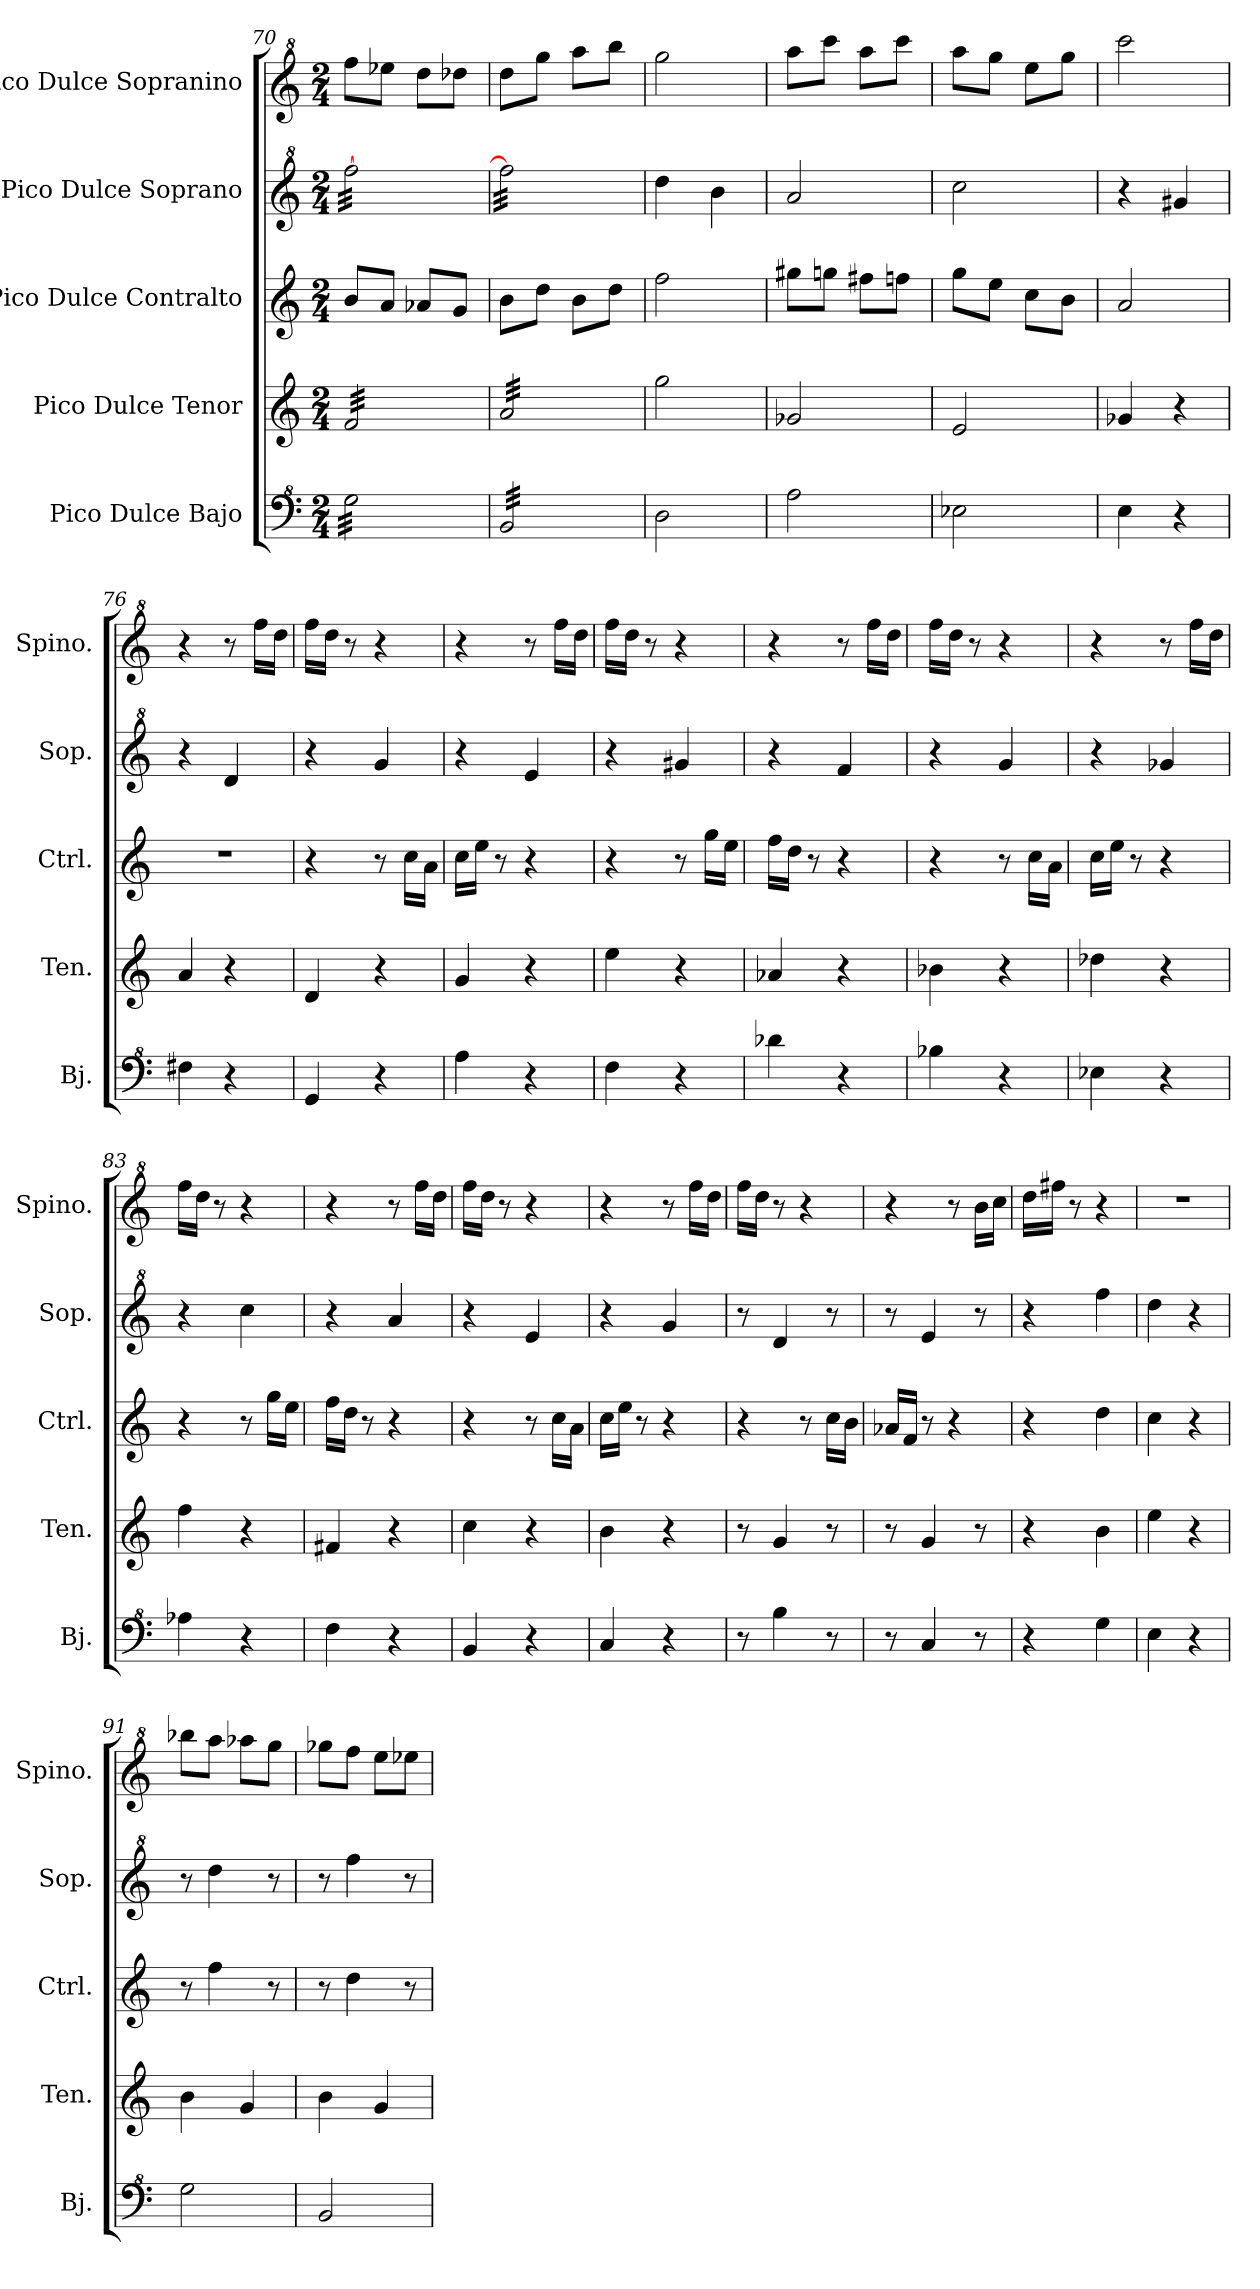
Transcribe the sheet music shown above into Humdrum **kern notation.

**kern	**kern	**kern	**kern	**kern
*part5	*part4	*part3	*part2	*part1
*staff5	*staff4	*staff3	*staff2	*staff1
*I"Pico Dulce Bajo	*I"Pico Dulce Tenor	*I"Pico Dulce Contralto	*I"Pico Dulce Soprano	*I"Pico Dulce Sopranino
*I'Bj.	*I'Ten.	*I'Ctrl.	*I'Sop.	*I'Spino.
*clefF^4	*clefG2	*clefG2	*clefG^2	*clefG^2
*k[]	*k[]	*k[]	*k[]	*k[]
*M2/4	*M2/4	*M2/4	*M2/4	*M2/4
=70	=70	=70	=70	=70
*tremolo	*	*	*	*
*	*tremolo	*	*	*
*	*	*	*tremolo	*
32g\LLL	32f/LLL	8b/L	[32fff\LLL	8fff\L
32g\	32f/	.	32fff\	.
32g\	32f/	.	32fff\	.
32g\	32f/	.	32fff\	.
32g\	32f/	8a/J	32fff\	8eee-X\J
32g\	32f/	.	32fff\	.
32g\	32f/	.	32fff\	.
32g\	32f/	.	32fff\	.
32g\	32f/	8a-X/L	32fff\	8ddd\L
32g\	32f/	.	32fff\	.
32g\	32f/	.	32fff\	.
32g\	32f/	.	32fff\	.
32g\	32f/	8g/J	32fff\	8ddd-X\J
32g\	32f/	.	32fff\	.
32g\	32f/	.	32fff\	.
32g\JJJ	32f/JJJ	.	32fff\JJJ	.
!!LO:LB:g=z
=71	=71	=71	=71	=71
32B/LLL	32a/LLL	8b\L	32fff\]LLL	8ddd\L
32B/	32a/	.	32fff\	.
32B/	32a/	.	32fff\	.
32B/	32a/	.	32fff\	.
32B/	32a/	8dd\J	32fff\	8ggg\J
32B/	32a/	.	32fff\	.
32B/	32a/	.	32fff\	.
32B/	32a/	.	32fff\	.
32B/	32a/	8b\L	32fff\	8aaa\L
32B/	32a/	.	32fff\	.
32B/	32a/	.	32fff\	.
32B/	32a/	.	32fff\	.
32B/	32a/	8dd\J	32fff\	8bbb\J
32B/	32a/	.	32fff\	.
32B/	32a/	.	32fff\	.
32B/JJJ	32a/JJJ	.	32fff\JJJ	.
*	*	*	*Xtremolo	*
*	*Xtremolo	*	*	*
*Xtremolo	*	*	*	*
=72	=72	=72	=72	=72
2d\	2gg\	2ff\	4ddd\	2ggg\
.	.	.	4bb\	.
=73	=73	=73	=73	=73
2a\	2g-X/	8gg#X\L	2aa/	8aaa\L
.	.	8ggn\J	.	8cccc\J
.	.	8ff#X\L	.	8aaa\L
.	.	8ffn\J	.	8cccc\J
=74	=74	=74	=74	=74
2e-X\	2e/	8gg\L	2ccc\	8aaa\L
.	.	8ee\J	.	8ggg\J
.	.	8cc\L	.	8eee\L
.	.	8b\J	.	8ggg\J
=75	=75	=75	=75	=75
4e\	4g-X/	2a/	4r	2cccc\
4r	4r	.	4gg#X/	.
=76	=76	=76	=76	=76
4f#X\	4a/	2r	4r	4r
4r	4r	.	4dd/	8r
.	.	.	.	16fff\LL
.	.	.	.	16ddd\JJ
=77	=77	=77	=77	=77
4G/	4d/	4r	4r	16fff\LL
.	.	.	.	16ddd\JJ
.	.	.	.	8r
4r	4r	8r	4gg/	4r
.	.	16cc\LL	.	.
.	.	16a\JJ	.	.
=78	=78	=78	=78	=78
4a\	4g/	16cc\LL	4r	4r
.	.	16ee\JJ	.	.
.	.	8r	.	.
4r	4r	4r	4ee/	8r
.	.	.	.	16fff\LL
.	.	.	.	16ddd\JJ
=79	=79	=79	=79	=79
4f\	4ee\	4r	4r	16fff\LL
.	.	.	.	16ddd\JJ
.	.	.	.	8r
4r	4r	8r	4gg#X/	4r
.	.	16gg\LL	.	.
.	.	16ee\JJ	.	.
!!LO:PB:g=z
=80	=80	=80	=80	=80
4dd-X\	4a-X/	16ff\LL	4r	4r
.	.	16dd\JJ	.	.
.	.	8r	.	.
4r	4r	4r	4ff/	8r
.	.	.	.	16fff\LL
.	.	.	.	16ddd\JJ
=81	=81	=81	=81	=81
4b-X\	4b-X\	4r	4r	16fff\LL
.	.	.	.	16ddd\JJ
.	.	.	.	8r
4r	4r	8r	4gg/	4r
.	.	16cc\LL	.	.
.	.	16a\JJ	.	.
=82	=82	=82	=82	=82
4e-X\	4dd-X\	16cc\LL	4r	4r
.	.	16ee\JJ	.	.
.	.	8r	.	.
4r	4r	4r	4gg-X/	8r
.	.	.	.	16fff\LL
.	.	.	.	16ddd\JJ
=83	=83	=83	=83	=83
4a-X\	4ff\	4r	4r	16fff\LL
.	.	.	.	16ddd\JJ
.	.	.	.	8r
4r	4r	8r	4ccc\	4r
.	.	16gg\LL	.	.
.	.	16ee\JJ	.	.
=84	=84	=84	=84	=84
4f\	4f#X/	16ff\LL	4r	4r
.	.	16dd\JJ	.	.
.	.	8r	.	.
4r	4r	4r	4aa/	8r
.	.	.	.	16fff\LL
.	.	.	.	16ddd\JJ
=85	=85	=85	=85	=85
4B/	4cc\	4r	4r	16fff\LL
.	.	.	.	16ddd\JJ
.	.	.	.	8r
4r	4r	8r	4ee/	4r
.	.	16cc\LL	.	.
.	.	16a\JJ	.	.
=86	=86	=86	=86	=86
4c/	4b\	16cc\LL	4r	4r
.	.	16ee\JJ	.	.
.	.	8r	.	.
4r	4r	4r	4gg/	8r
.	.	.	.	16fff\LL
.	.	.	.	16ddd\JJ
!!LO:LB:g=z
=87	=87	=87	=87	=87
8r	8r	4r	8r	16fff\LL
.	.	.	.	16ddd\JJ
4b\	4g/	.	4dd/	8r
.	.	8r	.	4r
8r	8r	16cc\LL	8r	.
.	.	16b\JJ	.	.
=88	=88	=88	=88	=88
8r	8r	16a-X/LL	8r	4r
.	.	16f/JJ	.	.
4c/	4g/	8r	4ee/	.
.	.	4r	.	8r
8r	8r	.	8r	16bb\LL
.	.	.	.	16ccc\JJ
=89	=89	=89	=89	=89
4r	4r	4r	4r	16ddd\LL
.	.	.	.	16fff#X\JJ
.	.	.	.	8r
4g\	4b\	4dd\	4fff\	4r
=90	=90	=90	=90	=90
4e\	4ee\	4cc\	4ddd\	2r
4r	4r	4r	4r	.
=91	=91	=91	=91	=91
2g\	4b\	8r	8r	8bbb-X\L
.	.	4ff\	4ddd\	8aaa\J
.	4g/	.	.	8aaa-X\L
.	.	8r	8r	8ggg\J
=92	=92	=92	=92	=92
2B/	4b\	8r	8r	8ggg-X\L
.	.	4dd\	4fff\	8fff\J
.	4g/	.	.	8eee\L
.	.	8r	8r	8eee-X\J
=	=	=	=	=
*-	*-	*-	*-	*-
